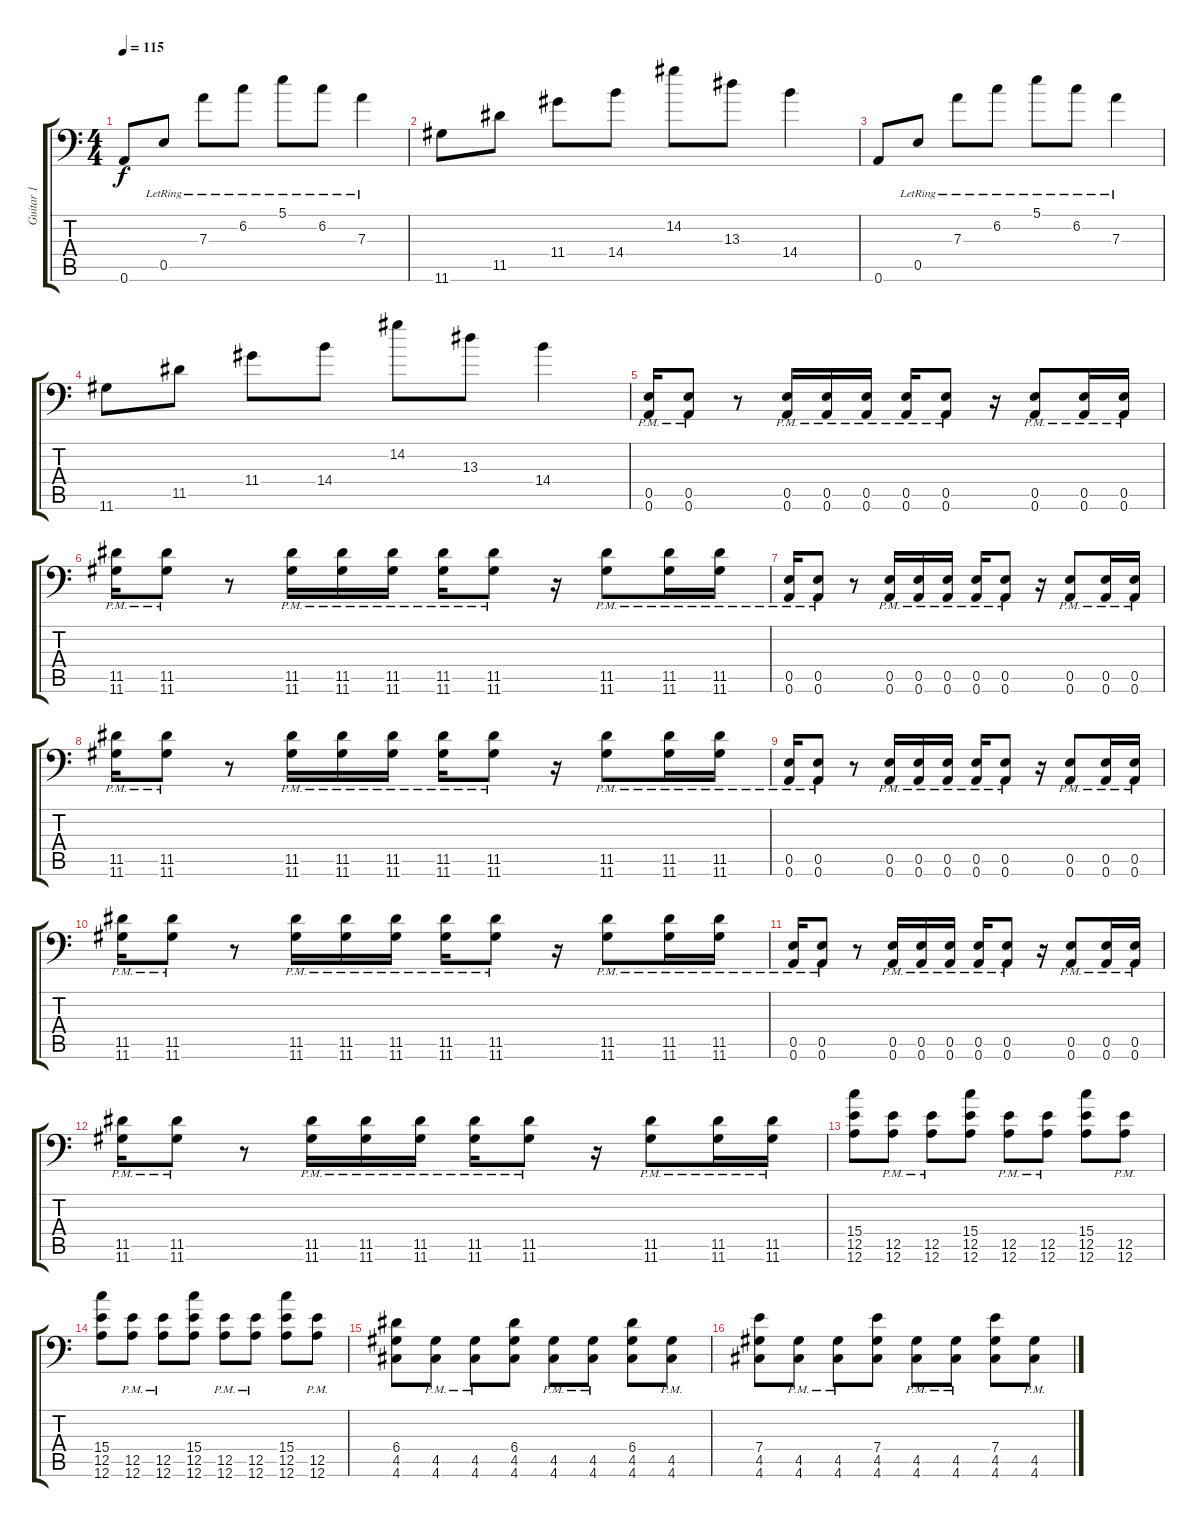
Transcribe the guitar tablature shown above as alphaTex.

\track ("Guitar 1" "Guitar 1") {instrument distortionguitar}
\staff {score tabs}
\tuning (B3 Gb3 D3 A2 E2 A1) {hide}
\ts (4 4)
\tempo 115
\clef f4
\ks c
0.6.8{dy f} 0.5{lr}.8 7.3{lr}.8 6.2{lr}.8 5.1{lr}.8 6.2{lr}.8 7.3{lr}.4 |
11.6.8 11.5.8 11.4.8 14.4.8 14.2.8 13.3.8 14.4.4 |
0.6.8 0.5{lr}.8 7.3{lr}.8 6.2{lr}.8 5.1{lr}.8 6.2{lr}.8 7.3{lr}.4 |
11.6.8 11.5.8 11.4.8 14.4.8 14.2.8 13.3.8 14.4.4 |
(0.5{pm} 0.6{pm}).16 (0.5{pm} 0.6{pm}).8 r.8 (0.5{pm} 0.6{pm}).16 (0.5{pm} 0.6{pm}).16 (0.5{pm} 0.6{pm}).16 (0.5{pm} 0.6{pm}).16 (0.5{pm} 0.6{pm}).8 r.16 (0.5{pm} 0.6{pm}).8 (0.5{pm} 0.6{pm}).16 (0.5{pm} 0.6{pm}).16 |
(11.5{pm} 11.6{pm}).16 (11.5{pm} 11.6{pm}).8 r.8 (11.5{pm} 11.6{pm}).16 (11.5{pm} 11.6{pm}).16 (11.5{pm} 11.6{pm}).16 (11.5{pm} 11.6{pm}).16 (11.5{pm} 11.6{pm}).8 r.16 (11.5{pm} 11.6{pm}).8 (11.5{pm} 11.6{pm}).16 (11.5{pm} 11.6{pm}).16 |
(0.5{pm} 0.6{pm}).16 (0.5{pm} 0.6{pm}).8 r.8 (0.5{pm} 0.6{pm}).16 (0.5{pm} 0.6{pm}).16 (0.5{pm} 0.6{pm}).16 (0.5{pm} 0.6{pm}).16 (0.5{pm} 0.6{pm}).8 r.16 (0.5{pm} 0.6{pm}).8 (0.5{pm} 0.6{pm}).16 (0.5{pm} 0.6{pm}).16 |
(11.5{pm} 11.6{pm}).16 (11.5{pm} 11.6{pm}).8 r.8 (11.5{pm} 11.6{pm}).16 (11.5{pm} 11.6{pm}).16 (11.5{pm} 11.6{pm}).16 (11.5{pm} 11.6{pm}).16 (11.5{pm} 11.6{pm}).8 r.16 (11.5{pm} 11.6{pm}).8 (11.5{pm} 11.6{pm}).16 (11.5{pm} 11.6{pm}).16 |
(0.5{pm} 0.6{pm}).16 (0.5{pm} 0.6{pm}).8 r.8 (0.5{pm} 0.6{pm}).16 (0.5{pm} 0.6{pm}).16 (0.5{pm} 0.6{pm}).16 (0.5{pm} 0.6{pm}).16 (0.5{pm} 0.6{pm}).8 r.16 (0.5{pm} 0.6{pm}).8 (0.5{pm} 0.6{pm}).16 (0.5{pm} 0.6{pm}).16 |
(11.5{pm} 11.6{pm}).16 (11.5{pm} 11.6{pm}).8 r.8 (11.5{pm} 11.6{pm}).16 (11.5{pm} 11.6{pm}).16 (11.5{pm} 11.6{pm}).16 (11.5{pm} 11.6{pm}).16 (11.5{pm} 11.6{pm}).8 r.16 (11.5{pm} 11.6{pm}).8 (11.5{pm} 11.6{pm}).16 (11.5{pm} 11.6{pm}).16 |
(0.5{pm} 0.6{pm}).16 (0.5{pm} 0.6{pm}).8 r.8 (0.5{pm} 0.6{pm}).16 (0.5{pm} 0.6{pm}).16 (0.5{pm} 0.6{pm}).16 (0.5{pm} 0.6{pm}).16 (0.5{pm} 0.6{pm}).8 r.16 (0.5{pm} 0.6{pm}).8 (0.5{pm} 0.6{pm}).16 (0.5{pm} 0.6{pm}).16 |
(11.5{pm} 11.6{pm}).16 (11.5{pm} 11.6{pm}).8 r.8 (11.5{pm} 11.6{pm}).16 (11.5{pm} 11.6{pm}).16 (11.5{pm} 11.6{pm}).16 (11.5{pm} 11.6{pm}).16 (11.5{pm} 11.6{pm}).8 r.16 (11.5{pm} 11.6{pm}).8 (11.5{pm} 11.6{pm}).16 (11.5{pm} 11.6{pm}).16 |
(15.4 12.5 12.6).8 (12.5{pm} 12.6{pm}).8 (12.5{pm} 12.6{pm}).8 (15.4 12.5 12.6).8 (12.5{pm} 12.6{pm}).8 (12.5{pm} 12.6{pm}).8 (15.4 12.5 12.6).8 (12.5{pm} 12.6{pm}).8 |
(15.4 12.5 12.6).8 (12.5{pm} 12.6{pm}).8 (12.5{pm} 12.6{pm}).8 (15.4 12.5 12.6).8 (12.5{pm} 12.6{pm}).8 (12.5{pm} 12.6{pm}).8 (15.4 12.5 12.6).8 (12.5{pm} 12.6{pm}).8 |
(6.4 4.5 4.6).8 (4.5{pm} 4.6{pm}).8 (4.5{pm} 4.6{pm}).8 (6.4 4.5 4.6).8 (4.5{pm} 4.6{pm}).8 (4.5{pm} 4.6{pm}).8 (6.4 4.5 4.6).8 (4.5{pm} 4.6{pm}).8 |
(7.4 4.5 4.6).8 (4.5{pm} 4.6{pm}).8 (4.5{pm} 4.6{pm}).8 (7.4 4.5 4.6).8 (4.5{pm} 4.6{pm}).8 (4.5{pm} 4.6{pm}).8 (7.4 4.5 4.6).8 (4.5{pm} 4.6{pm}).8
